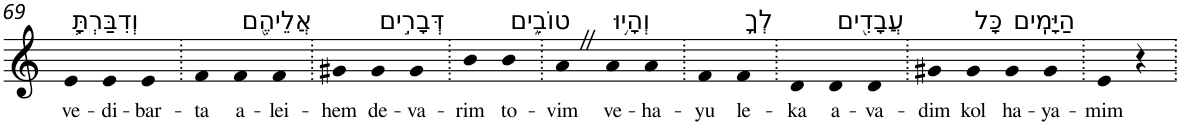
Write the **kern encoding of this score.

**kern	**text
*part1	*part1
*staff1	*staff1
*I"Piano	*
*I'Pno	*
!!LO:PB:g=z
*clefG2	*
*k[]	*
=69	=69
!LO:TX:a:t=וְדִבַּרְתָּ֥	!
!	!LO:LY:b
4e	ve-
!	!LO:LY:b
4e	-di-
!	!LO:LY:b
4e	-bar-
=70.	=70.
!	!LO:LY:b
4f	-ta
!LO:TX:a:t=אֲלֵיהֶ֖ם	!
!	!LO:LY:b
4f	a-
!	!LO:LY:b
4f	-lei-
=71.	=71.
!	!LO:LY:b
4g#X	-hem
!LO:TX:a:t=דְּבָרִ֣ים	!
!	!LO:LY:b
4g#	de-
!	!LO:LY:b
4g#	-va-
=72.	=72.
!	!LO:LY:b
4b	-rim
!LO:TX:a:t=טוֹבִ֑ים	!
!	!LO:LY:b
4b	to-
=73.	=73.
!	!LO:LY:b
4aZ	-vim
!LO:TX:a:t=וְהָי֥וּ	!
!	!LO:LY:b
4a	ve-
!	!LO:LY:b
4a	-ha-
=74.	=74.
!	!LO:LY:b
4f	-yu
!LO:TX:a:t=לְךָ֛	!
!	!LO:LY:b
4f	le-
=75.	=75.
!	!LO:LY:b
4d	-ka
!LO:TX:a:t=עֲבָדִ֖ים	!
!	!LO:LY:b
4d	a-
!	!LO:LY:b
4d	-va-
=76.	=76.
!	!LO:LY:b
4g#X	-dim
!LO:TX:a:t=כָּל	!
!	!LO:LY:b
4g#	kol
!LO:TX:a:t=הַיָּמִֽים	!
!	!LO:LY:b
4g#	ha-
!	!LO:LY:b
4g#	-ya-
=77.	=77.
!	!LO:LY:b
4e	-mim
4r	.
=.	=.
*-	*-
